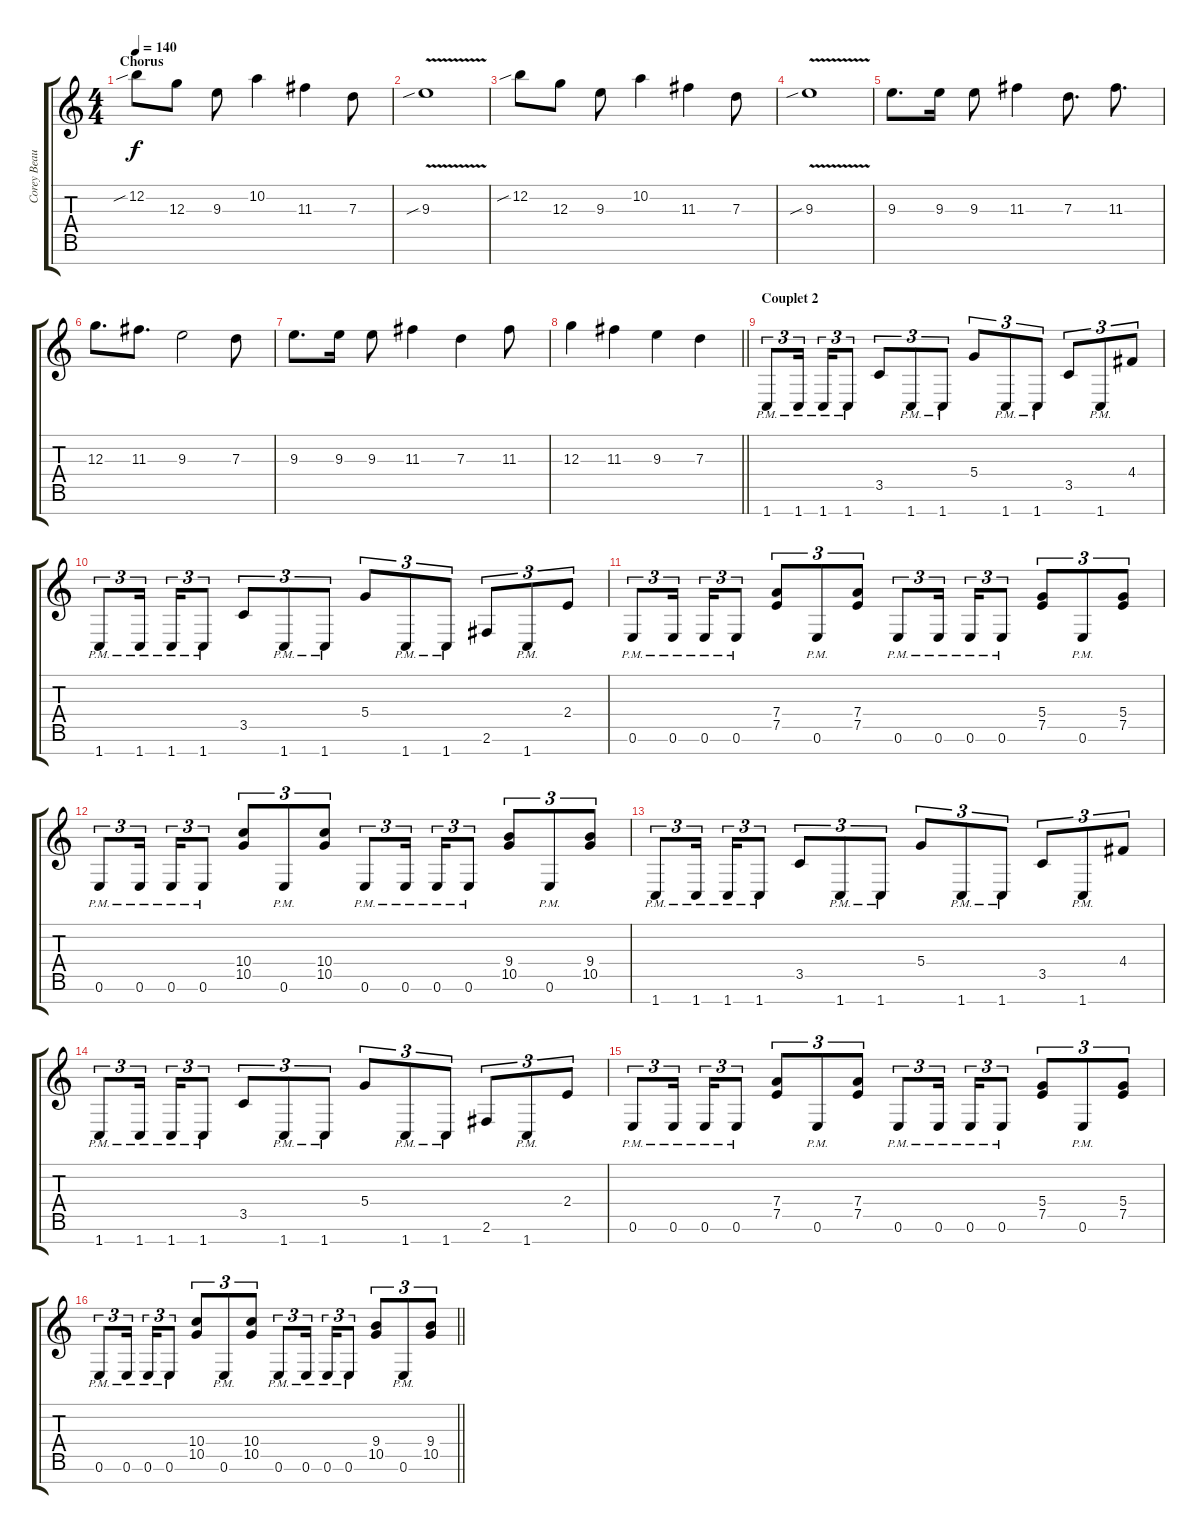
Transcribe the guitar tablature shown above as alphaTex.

\track ("Corey Beaulieu" "Corey Beau") {instrument distortionguitar}
\staff {score tabs}
\tuning (E4 B3 G3 D3 A2 E2 B1) {hide}
\ts (4 4)
\section ("" "Chorus")
\tempo 140
\clef g2
\ks c
12.2{sib}.8{dy f} 12.3.8 9.3.8 10.2.4 11.3.4 7.3.8 |
9.3{v sib}.1 |
12.2{sib}.8 12.3.8 9.3.8 10.2.4 11.3.4 7.3.8 |
9.3{v sib}.1 |
9.3.8{d} 9.3.16 9.3.8 11.3.4 7.3.8{d} 11.3.8{d} |
12.3.8{d} 11.3.8{d} 9.3.2 7.3.8 |
9.3.8{d} 9.3.16 9.3.8 11.3.4 7.3.4 11.3.8 |
\barLineRight lightlight
12.3.4 11.3.4 9.3.4 7.3.4 |
\section ("" "Couplet 2")
1.7{pm}.8{tu (3 2)} 1.7{pm}.16{tu (3 2) beam splitsecondary} 1.7{pm}.16{tu (3 2)} 1.7{pm}.8{tu (3 2)} 3.5.8{tu (3 2)} 1.7{pm}.8{tu (3 2)} 1.7{pm}.8{tu (3 2)} 5.4.8{tu (3 2)} 1.7{pm}.8{tu (3 2)} 1.7{pm}.8{tu (3 2)} 3.5.8{tu (3 2)} 1.7{pm}.8{tu (3 2)} 4.4.8{tu (3 2)} |
1.7{pm}.8{tu (3 2)} 1.7{pm}.16{tu (3 2) beam splitsecondary} 1.7{pm}.16{tu (3 2)} 1.7{pm}.8{tu (3 2)} 3.5.8{tu (3 2)} 1.7{pm}.8{tu (3 2)} 1.7{pm}.8{tu (3 2)} 5.4.8{tu (3 2)} 1.7{pm}.8{tu (3 2)} 1.7{pm}.8{tu (3 2)} 2.6.8{tu (3 2)} 1.7{pm}.8{tu (3 2)} 2.4.8{tu (3 2)} |
0.6{pm}.8{tu (3 2)} 0.6{pm}.16{tu (3 2) beam splitsecondary} 0.6{pm}.16{tu (3 2)} 0.6{pm}.8{tu (3 2)} (7.4 7.5).8{tu (3 2)} 0.6{pm}.8{tu (3 2)} (7.4 7.5).8{tu (3 2)} 0.6{pm}.8{tu (3 2)} 0.6{pm}.16{tu (3 2) beam splitsecondary} 0.6{pm}.16{tu (3 2)} 0.6{pm}.8{tu (3 2)} (5.4 7.5).8{tu (3 2)} 0.6{pm}.8{tu (3 2)} (5.4 7.5).8{tu (3 2)} |
0.6{pm}.8{tu (3 2)} 0.6{pm}.16{tu (3 2) beam splitsecondary} 0.6{pm}.16{tu (3 2)} 0.6{pm}.8{tu (3 2)} (10.4 10.5).8{tu (3 2)} 0.6{pm}.8{tu (3 2)} (10.4 10.5).8{tu (3 2)} 0.6{pm}.8{tu (3 2)} 0.6{pm}.16{tu (3 2) beam splitsecondary} 0.6{pm}.16{tu (3 2)} 0.6{pm}.8{tu (3 2)} (9.4 10.5).8{tu (3 2)} 0.6{pm}.8{tu (3 2)} (9.4 10.5).8{tu (3 2)} |
1.7{pm}.8{tu (3 2)} 1.7{pm}.16{tu (3 2) beam splitsecondary} 1.7{pm}.16{tu (3 2)} 1.7{pm}.8{tu (3 2)} 3.5.8{tu (3 2)} 1.7{pm}.8{tu (3 2)} 1.7{pm}.8{tu (3 2)} 5.4.8{tu (3 2)} 1.7{pm}.8{tu (3 2)} 1.7{pm}.8{tu (3 2)} 3.5.8{tu (3 2)} 1.7{pm}.8{tu (3 2)} 4.4.8{tu (3 2)} |
1.7{pm}.8{tu (3 2)} 1.7{pm}.16{tu (3 2) beam splitsecondary} 1.7{pm}.16{tu (3 2)} 1.7{pm}.8{tu (3 2)} 3.5.8{tu (3 2)} 1.7{pm}.8{tu (3 2)} 1.7{pm}.8{tu (3 2)} 5.4.8{tu (3 2)} 1.7{pm}.8{tu (3 2)} 1.7{pm}.8{tu (3 2)} 2.6.8{tu (3 2)} 1.7{pm}.8{tu (3 2)} 2.4.8{tu (3 2)} |
0.6{pm}.8{tu (3 2)} 0.6{pm}.16{tu (3 2) beam splitsecondary} 0.6{pm}.16{tu (3 2)} 0.6{pm}.8{tu (3 2)} (7.4 7.5).8{tu (3 2)} 0.6{pm}.8{tu (3 2)} (7.4 7.5).8{tu (3 2)} 0.6{pm}.8{tu (3 2)} 0.6{pm}.16{tu (3 2) beam splitsecondary} 0.6{pm}.16{tu (3 2)} 0.6{pm}.8{tu (3 2)} (5.4 7.5).8{tu (3 2)} 0.6{pm}.8{tu (3 2)} (5.4 7.5).8{tu (3 2)} |
\barLineRight lightlight
0.6{pm}.8{tu (3 2)} 0.6{pm}.16{tu (3 2) beam splitsecondary} 0.6{pm}.16{tu (3 2)} 0.6{pm}.8{tu (3 2)} (10.4 10.5).8{tu (3 2)} 0.6{pm}.8{tu (3 2)} (10.4 10.5).8{tu (3 2)} 0.6{pm}.8{tu (3 2)} 0.6{pm}.16{tu (3 2) beam splitsecondary} 0.6{pm}.16{tu (3 2)} 0.6{pm}.8{tu (3 2)} (9.4 10.5).8{tu (3 2)} 0.6{pm}.8{tu (3 2)} (9.4 10.5).8{tu (3 2)}
